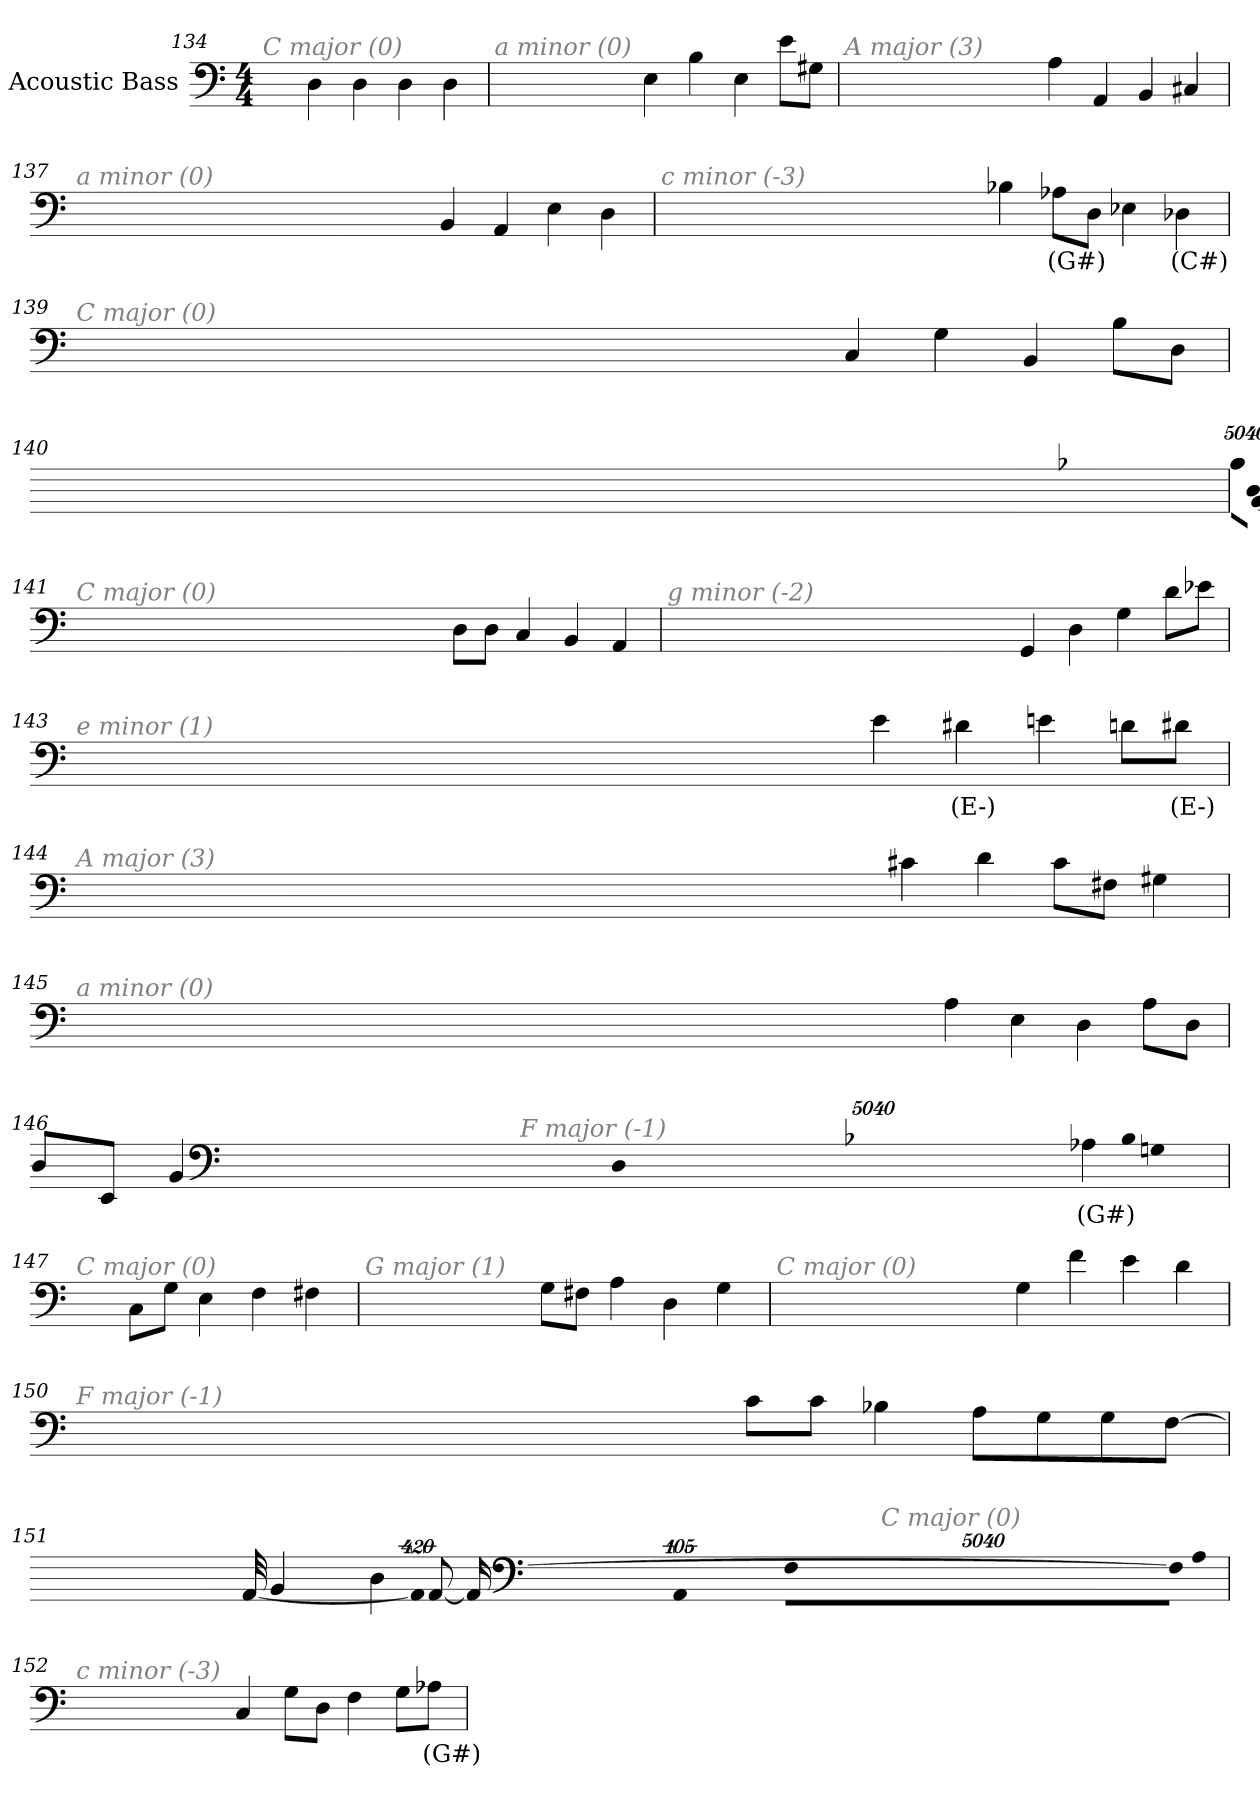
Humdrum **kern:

**kern	**text
*part1	*part1
*staff1	*staff1
*I"Acoustic Bass	*
*clefF4	*
*ITrd7c12	*
*k[]	*
*C:	*
*M4/4	*
=134	=134
!LO:TX:i:color=#808080:t=C major (0)	!
4DD	.
4DD	.
4DD	.
4DD	.
=135	=135
!LO:TX:i:color=#808080:t=a minor (0)	!
4EE	.
4BB	.
4EE	.
8EL	.
8GG#XJ	.
=136	=136
!LO:TX:i:color=#808080:t=A major (3)	!
4AA	.
4AAA	.
4BBB	.
4CC#X	.
=137	=137
!LO:TX:i:color=#808080:t=a minor (0)	!
4BBB	.
4AAA	.
4EE	.
4DD	.
=138	=138
!LO:TX:i:color=#808080:t=c minor (-3)	!
4BB-X	.
8AA-XiL	(G#)
8DDJ	.
4EE-X	.
4DD-Xi	(C#)
=139	=139
!LO:TX:i:color=#808080:t=C major (0)	!
4CC	.
4GG	.
4BBB	.
8BBL	.
8DDJ	.
=140	=140
!LO:TX:i:color=#808080:t=F major (-1)	!
!LO:N:vis=8	!
40320%3347BB-XL	.
!LO:N:vis=8	!
40320%3347BB-	.
!LO:N:vis=8	!
40320%3347DDJ	.
!LO:N:vis=1024	!
[13440%13BBB-X	.
8BBB-_	.
16BBB-_	.
32BBB-_	.
!LO:N:vis=1024%31	!
13440%407BBB-]	.
4AAA	.
4EE	.
=141	=141
!LO:TX:i:color=#808080:t=C major (0)	!
8DDL	.
8DDJ	.
4CC	.
4BBB	.
4AAA	.
=142	=142
!LO:TX:i:color=#808080:t=g minor (-2)	!
4GGG	.
4DD	.
4GG	.
8DL	.
8E-XJ	.
=143	=143
!LO:TX:i:color=#808080:t=e minor (1)	!
4E	.
4D#Xi	(E-)
4En	.
8DL	.
8D#XiJ	(E-)
=144	=144
!LO:TX:i:color=#808080:t=A major (3)	!
4C#X	.
4D	.
8C#L	.
8FF#XJ	.
4GG#X	.
=145	=145
!LO:TX:i:color=#808080:t=a minor (0)	!
4AA	.
4EE	.
4DD	.
8AAL	.
8DDJ	.
=146	=146
!LO:TX:i:color=#808080:t=F major (-1)	!
4AA-Xi	(G#)
!LO:N:vis=8	!
40320%3347BB-XL	.
!LO:N:vis=8	!
40320%3347GGn	.
!LO:N:vis=8	!
40320%3347DDJ	.
8DDL	.
8EEEJ	.
4BBB	.
=147	=147
!LO:TX:i:color=#808080:t=C major (0)	!
8CCL	.
8GGJ	.
4EE	.
4FF	.
4FF#X	.
=148	=148
!LO:TX:i:color=#808080:t=G major (1)	!
8GGL	.
8FF#XJ	.
4AA	.
4DD	.
4GG	.
=149	=149
!LO:TX:i:color=#808080:t=C major (0)	!
4GG	.
4F	.
4E	.
4D	.
=150	=150
!LO:TX:i:color=#808080:t=F major (-1)	!
8CL	.
8CJ	.
4BB-X	.
8AAL	.
8GG	.
8GG	.
[8FFJ	.
=151	=151
!LO:TX:i:color=#808080:t=C major (0)	!
!LO:N:vis=8	!
40320%3347FFL]	.
!LO:N:vis=8	!
40320%3347AA	.
!LO:N:vis=8	!
40320%3347FFJ	.
!LO:N:vis=1024	!
[13440%13AAA	.
8AAA_	.
16AAA_	.
32AAA_	.
!LO:N:vis=1024%31	!
13440%407AAA]	.
4DD	.
4BBB	.
=152	=152
!LO:TX:i:color=#808080:t=c minor (-3)	!
4CC	.
8GGL	.
8DDJ	.
4FF	.
8GGL	.
8AA-XiJ	(G#)
=	=
*-	*-
